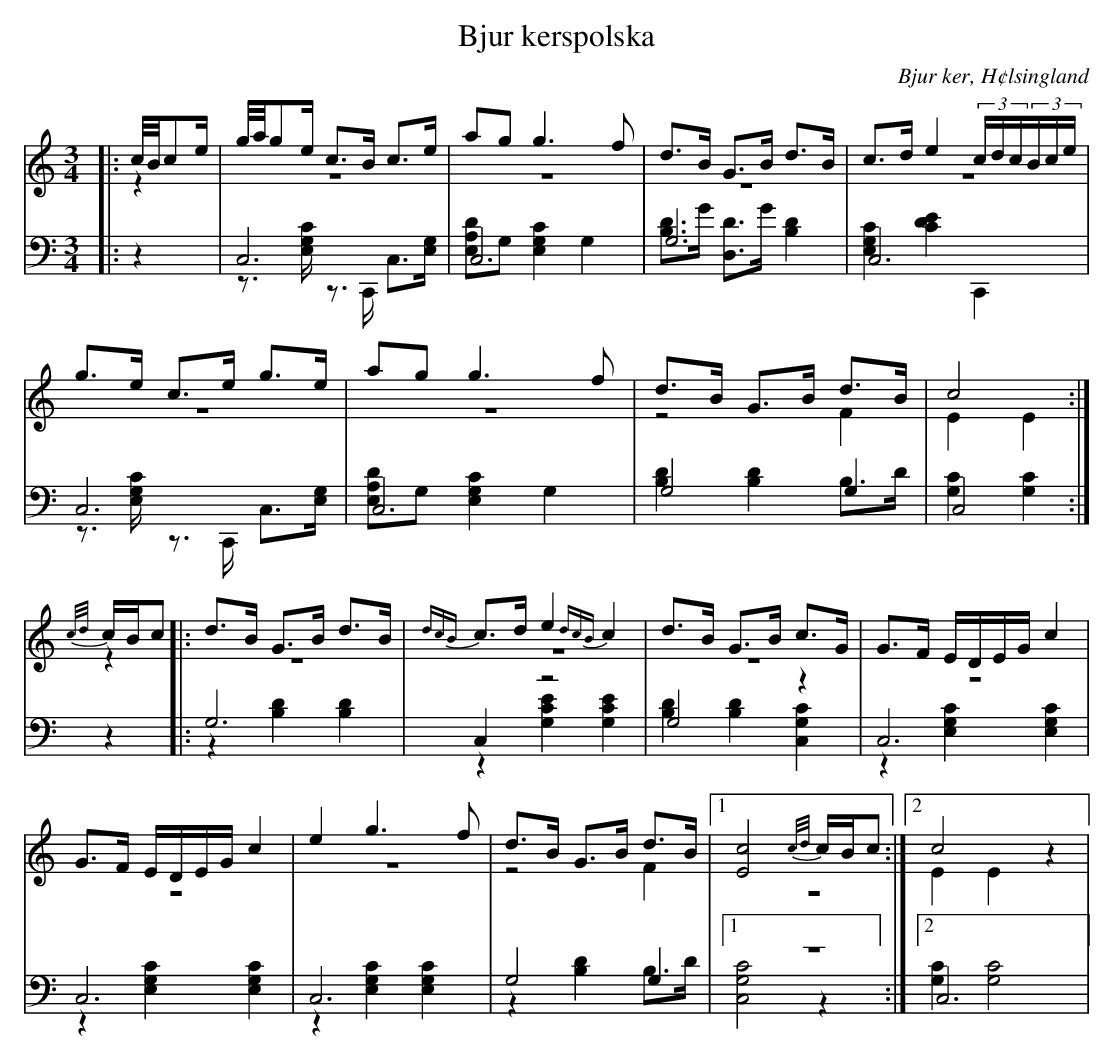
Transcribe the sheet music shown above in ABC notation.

X:1
T: Bjur kerspolska
O: Bjur ker, H¢lsingland
M: 3/4
L: 1/8
K: C
V:1
V:2 merge
V:3
V:4 merge
V:1
|:c//B//ce/|g//a//ge/ c>B c>e|ag g3 f|d>B G>B d>B|c>d e2 (3c/d/c/(3B/c/e/|
g>e c>e g>e|ag g3 f|d>B G>B d>B|c4:|
{c/d/}c/B/c |:d>B G>B d>B|{dcB}c>d e2 {dcB}c2|d>B G>B c>G|G>F E/D/E/G/ c2|
G>F E/D/E/G/ c2|e2 g3 f|d>B G>B d>B|1 [E4c4] {c/d/}c/B/c:|2 c4 z2|
V:2
|:z2|z6|z6|z6|z6|
z6|z6|z4 F2|E2 E2:|
z2|:z6|z6|z6|z6|
 z6|z6|z4 F2|1 z6:|2 E2 E2 z2|
V:3 clef=bass
|:z2|C,6|C,6|G,6|C,6|
C,6|C,6|G,4 G,2|C,4:|
z2|:G,6|C,2 z4|G,4 z2|C,6|
 C,6|C,6|G,4 G,2|1 z6:|2 C,6|
V:4 clef=bass
|:z2|z>[E,G,C] z>C,, C,>[E,G,]|[E,A,D]G, [E,2G,2C2] G,2|[B,D]>G [D,D]>G [B,2D2]|[E,2G,2C2] [D2E2C2] C,,2|
z>[E,G,C] z>C,, C,>[E,G,]|[E,A,D]G, [E,2G,2C2] G,2|[B,2D2] [B,2D2] B,>D|[G,2C2][G,2C2]:|
z2|:z2 [B,2D2] [B,2D2]|z2 [G,2C2E2] [G,2C2E2]|[B,2D2][B,2D2] [C,2G,2C2]|z2 [E,2G,2C2] [E,2G,2C2]|
z2 [E,2G,2C2] [E,2G,2C2]|z2 [E,2G,2C2] [E,2G,2C2]|z2 [B,2D2] B,>D|1 [C,4G,4C4] z2:|2 [G,2C2] [G,4C4]|
